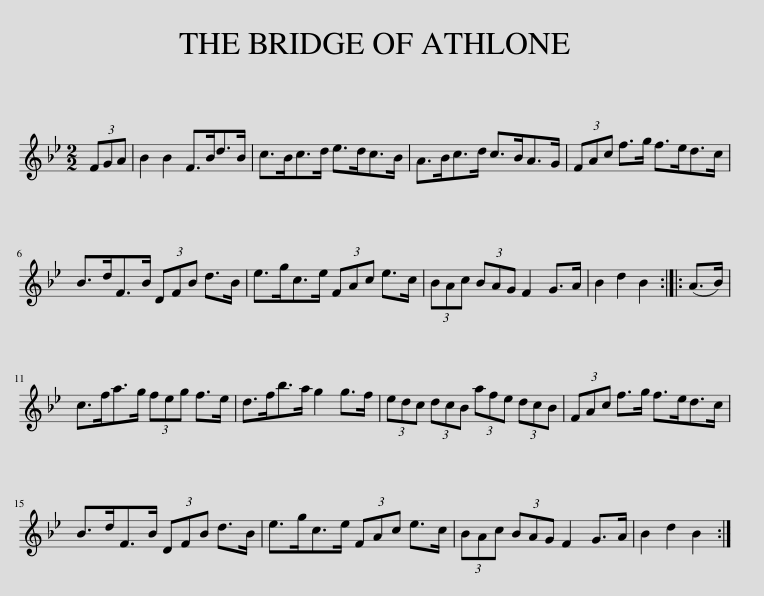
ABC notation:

X:1
L:1/8
M:2/2
I:linebreak $
K:Bb
V:1 treble
V:1
 (3FGA | B2 B2 F>Bd>B | c>Bc>d e>dc>B | A>Bc>d c>BA>G | (3FAc f>g f>ed>c |$ %5
 B>dF>B (3DFB d>B | e>gc>e (3FAc e>c | (3BAc (3BAG F2 G>A | B2 d2 B2 :: (A>B) |$ %10
 c>fa>g (3feg f>e | d>fb>a g2 g>f | (3edc (3dcB (3afe (3dcB | (3FAc f>g f>ed>c |$ B>dF>B (3DFB d>B | %15
 e>gc>e (3FAc e>c | (3BAc (3BAG F2 G>A | B2 d2 B2 :| %18
